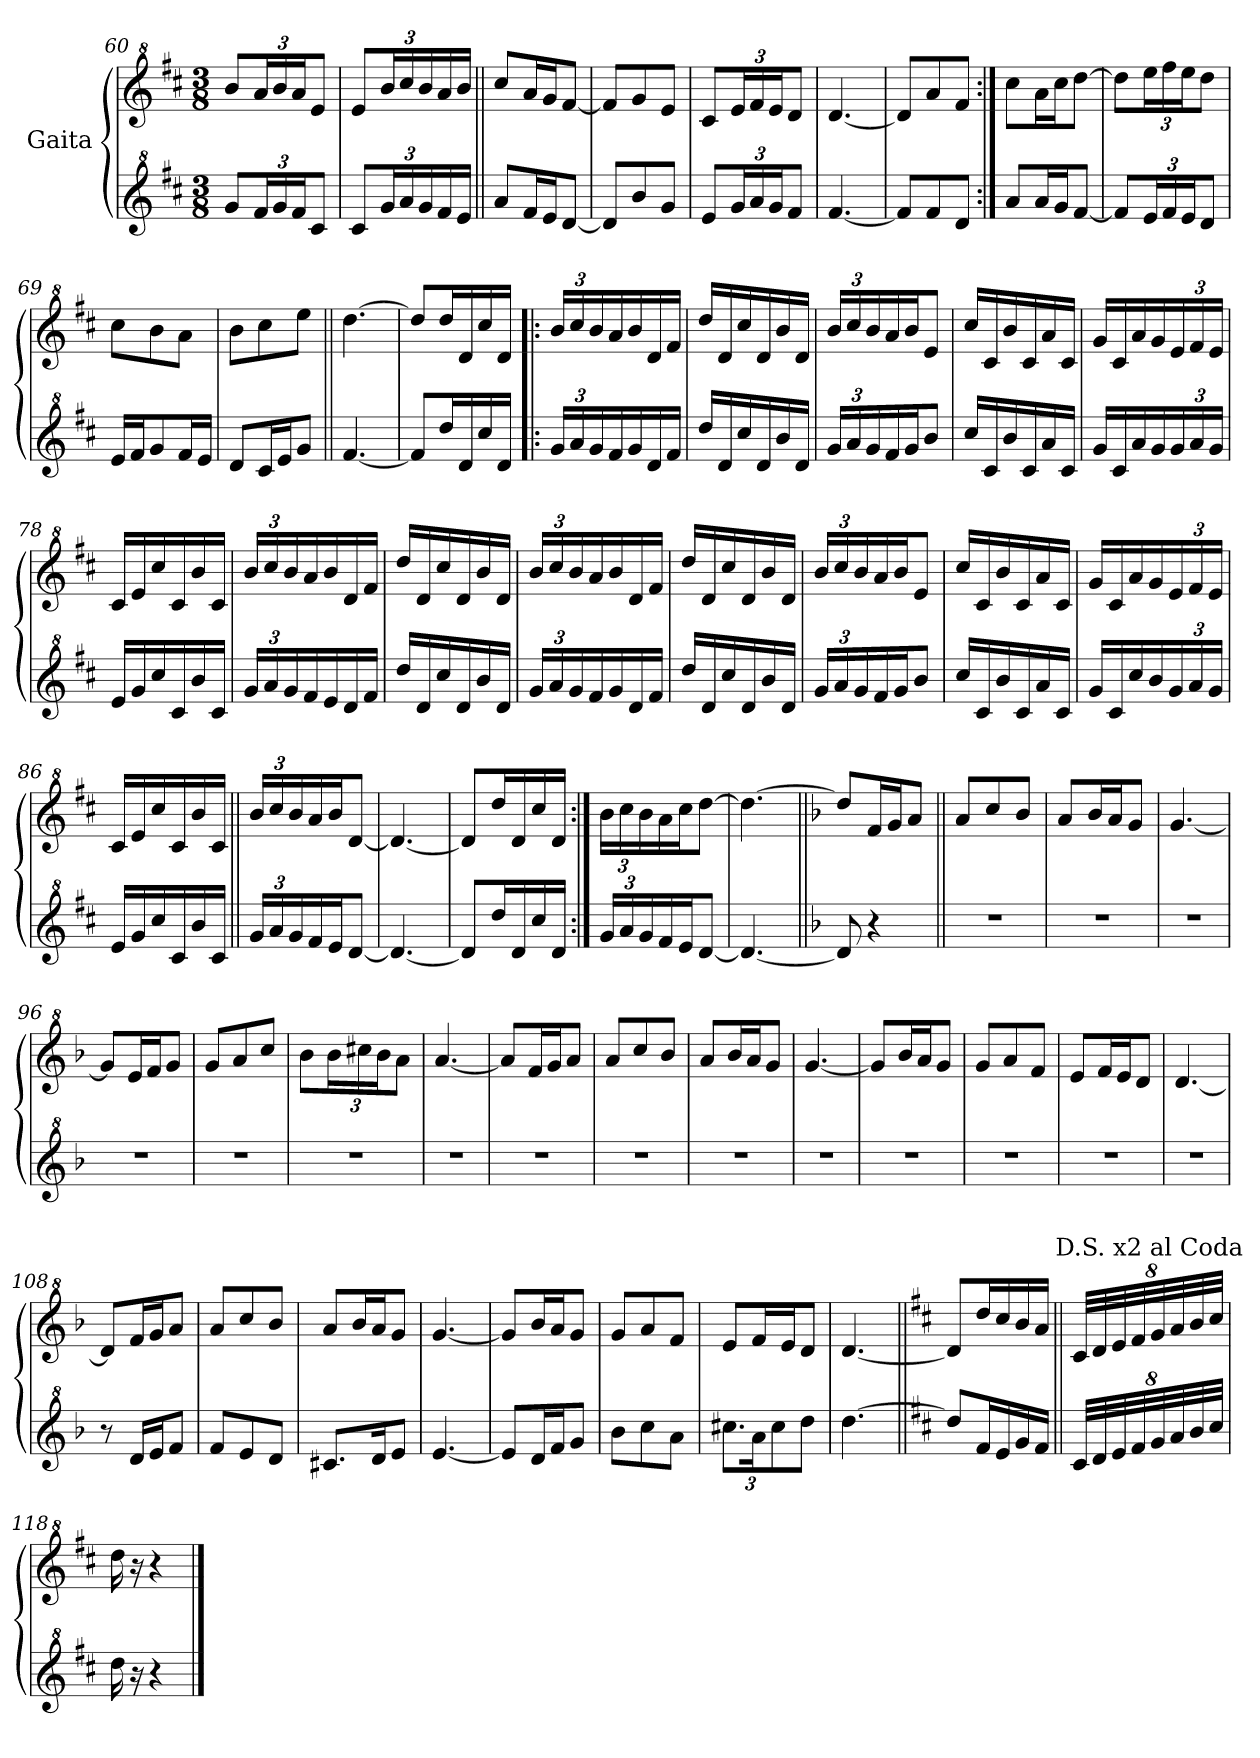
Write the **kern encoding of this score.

**kern	**kern
*part2	*part1
*staff2	*staff1
*I"Gaita	*I"Gaita
!!LO:PB:g=z
*clefG^2	*clefG^2
*k[f#c#]	*k[f#c#]
*M3/8	*M3/8
=60	=60
8gg/L	8bb/L
*Xbrackettup	*Xbrackettup
24ff#/L	24aa/L
24gg/	24bb/
24ff#/J	24aa/J
8cc#/J	8ee/J
=61	=61
8cc#/L	8ee/L
24gg/L	24bb/L
24aa/	24ccc#/
24gg/	24bb/
16ff#/	16aa/
16ee/JJ	16bb/JJ
=62||	=62||
8aa/L	8ccc#/L
16ff#/L	16aa/L
16ee/J	16gg/J
[8dd/J	[8ff#/J
=63	=63
8dd/L]	8ff#/L]
8bb/	8gg/
8gg/J	8ee/J
=64	=64
8ee/L	8cc#/L
24gg/L	24ee/L
24aa/	24ff#/
24gg/J	24ee/J
8ff#/J	8dd/J
=65	=65
[4.ff#/	[4.dd/
=66	=66
8ff#/L]	8dd/L]
8ff#/	8aa/
8dd/J	8ff#/J
=67:|!	=67:|!
8aa/L	8ccc#\L
16aa/L	16aa\L
16gg/J	16ccc#\J
[8ff#/J	[8ddd\J
=68	=68
8ff#/L]	8ddd\L]
24ee/L	24eee\L
24ff#/	24fff#\
24ee/J	24eee\J
8dd/J	8ddd\J
!!LO:LB:g=z
=69	=69
16ee/LL	8ccc#\L
16ff#/J	.
8gg/	8bb\
16ff#/L	8aa\J
16ee/JJ	.
=70	=70
8dd/L	8bb\L
16cc#/L	8ccc#\
16ee/J	.
8gg/J	8eee\J
=71||	=71||
[4.ff#/	[4.ddd\
=72	=72
8ff#/L]	8ddd/L]
16ddd/L	16ddd/L
16dd/	16dd/
16ccc#/	16ccc#/
16dd/JJ	16dd/JJ
=73!|:	=73!|:
24gg/LL	24bb/LL
24aa/	24ccc#/
24gg/	24bb/
16ff#/	16aa/
16gg/	16bb/
16dd/	16dd/
16ff#/JJ	16ff#/JJ
=74	=74
16ddd/LL	16ddd/LL
16dd/	16dd/
16ccc#/	16ccc#/
16dd/	16dd/
16bb/	16bb/
16dd/JJ	16dd/JJ
=75	=75
24gg/LL	24bb/LL
24aa/	24ccc#/
24gg/	24bb/
16ff#/	16aa/
16gg/J	16bb/J
8bb/J	8ee/J
=76	=76
16ccc#/LL	16ccc#/LL
16cc#/	16cc#/
16bb/	16bb/
16cc#/	16cc#/
16aa/	16aa/
16cc#/JJ	16cc#/JJ
!!LO:LB:g=z
=77	=77
16gg/LL	16gg/LL
16cc#/	16cc#/
16aa/	16aa/
16gg/	16gg/
24gg/	24ee/
24aa/	24ff#/
24gg/JJ	24ee/JJ
=78	=78
16ee/LL	16cc#/LL
16gg/	16ee/
16ccc#/	16ccc#/
16cc#/	16cc#/
16bb/	16bb/
16cc#/JJ	16cc#/JJ
=79	=79
24gg/LL	24bb/LL
24aa/	24ccc#/
24gg/	24bb/
16ff#/	16aa/
16ee/	16bb/
16dd/	16dd/
16ff#/JJ	16ff#/JJ
=80	=80
16ddd/LL	16ddd/LL
16dd/	16dd/
16ccc#/	16ccc#/
16dd/	16dd/
16bb/	16bb/
16dd/JJ	16dd/JJ
=81	=81
24gg/LL	24bb/LL
24aa/	24ccc#/
24gg/	24bb/
16ff#/	16aa/
16gg/	16bb/
16dd/	16dd/
16ff#/JJ	16ff#/JJ
=82	=82
16ddd/LL	16ddd/LL
16dd/	16dd/
16ccc#/	16ccc#/
16dd/	16dd/
16bb/	16bb/
16dd/JJ	16dd/JJ
=83	=83
24gg/LL	24bb/LL
24aa/	24ccc#/
24gg/	24bb/
16ff#/	16aa/
16gg/J	16bb/J
8bb/J	8ee/J
!!LO:LB:g=z
=84	=84
16ccc#/LL	16ccc#/LL
16cc#/	16cc#/
16bb/	16bb/
16cc#/	16cc#/
16aa/	16aa/
16cc#/JJ	16cc#/JJ
=85	=85
16gg/LL	16gg/LL
16cc#/	16cc#/
16ccc#/	16aa/
16bb/	16gg/
24gg/	24ee/
24aa/	24ff#/
24gg/JJ	24ee/JJ
=86	=86
16ee/LL	16cc#/LL
16gg/	16ee/
16ccc#/	16ccc#/
16cc#/	16cc#/
16bb/	16bb/
16cc#/JJ	16cc#/JJ
=87||	=87||
24gg/LL	24bb/LL
24aa/	24ccc#/
24gg/	24bb/
16ff#/	16aa/
16ee/J	16bb/J
[8dd/J	[8dd/J
=88	=88
4.dd/_	4.dd/_
=89	=89
8dd/L]	8dd/L]
16ddd/L	16ddd/L
16dd/	16dd/
16ccc#/	16ccc#/
16dd/JJ	16dd/JJ
=90:|!	=90:|!
24gg/LL	24bb\LL
24aa/	24ccc#\
24gg/	24bb\
16ff#/	16aa\
16ee/J	16ccc#\J
[8dd/J	[8ddd\J
=91	=91
4.dd/_	4.ddd\_
!!LO:LB:g=z
=92||	=92||
*k[b-]	*k[b-]
8dd/]	8ddd/L]
4r	16ff/L
.	16gg/J
.	8aa/J
=93||	=93||
4.r	8aa/L
.	8ccc/
.	8bb-/J
=94	=94
4.r	8aa/L
.	16bb-/L
.	16aa/J
.	8gg/J
=95	=95
4.r	[4.gg/
=96	=96
4.r	8gg/L]
.	16ee/L
.	16ff/J
.	8gg/J
=97	=97
4.r	8gg/L
.	8aa/
.	8ccc/J
=98	=98
4.r	8bb-\L
.	24bb-\L
.	24ccc#X\
.	24bb-\J
.	8aa\J
=99	=99
4.r	[4.aa/
=100	=100
4.r	8aa/L]
.	16ff/L
.	16gg/J
.	8aa/J
=101	=101
4.r	8aa/L
.	8ccc/
.	8bb-/J
=102	=102
4.r	8aa/L
.	16bb-/L
.	16aa/J
.	8gg/J
!!LO:LB:g=z
=103	=103
4.r	[4.gg/
=104	=104
4.r	8gg/L]
.	16bb-/L
.	16aa/J
.	8gg/J
=105	=105
4.r	8gg/L
.	8aa/
.	8ff/J
=106	=106
4.r	8ee/L
.	16ff/L
.	16ee/J
.	8dd/J
=107	=107
4.r	[4.dd/
=108	=108
8r	8dd/L]
16dd/LL	16ff/L
16ee/J	16gg/J
8ff/J	8aa/J
=109	=109
8ff/L	8aa/L
8ee/	8ccc/
8dd/J	8bb-/J
=110	=110
8.cc#X/L	8aa/L
.	16bb-/L
16dd/K	16aa/J
8ee/J	8gg/J
=111	=111
[4.ee/	[4.gg/
=112	=112
8ee/L]	8gg/L]
16dd/L	16bb-/L
16ff/J	16aa/J
8gg/J	8gg/J
=113	=113
8bb-\L	8gg/L
8ccc\	8aa/
8aa\J	8ff/J
=114	=114
12.ccc#X\L	8ee/L
24aa\K	16ff/L
12ccc#\	.
.	16ee/J
8ddd\J	8dd/J
!!LO:LB:g=z
=115	=115
[4.ddd\	[4.dd/
=116||	=116||
*k[f#c#]	*k[f#c#]
8ddd/L]	8dd/L]
16ff#/L	16ddd/L
16ee/	16ccc#/
16gg/	16bb/
16ff#/JJ	16aa/JJ
!	!LO:TX:a:t=D.S. x2 al Coda
=117||	=117||
64%3cc#/LL	64%3cc#/LL
64%3dd/	64%3dd/
64%3ee/	64%3ee/
64%3ff#/	64%3ff#/
64%3gg/	64%3gg/
64%3aa/	64%3aa/
64%3bb/	64%3bb/
64%3ccc#/JJ	64%3ccc#/JJ
=118	=118
16ddd\	16ddd\
16r	16r
4r	4r
==	==
*-	*-
